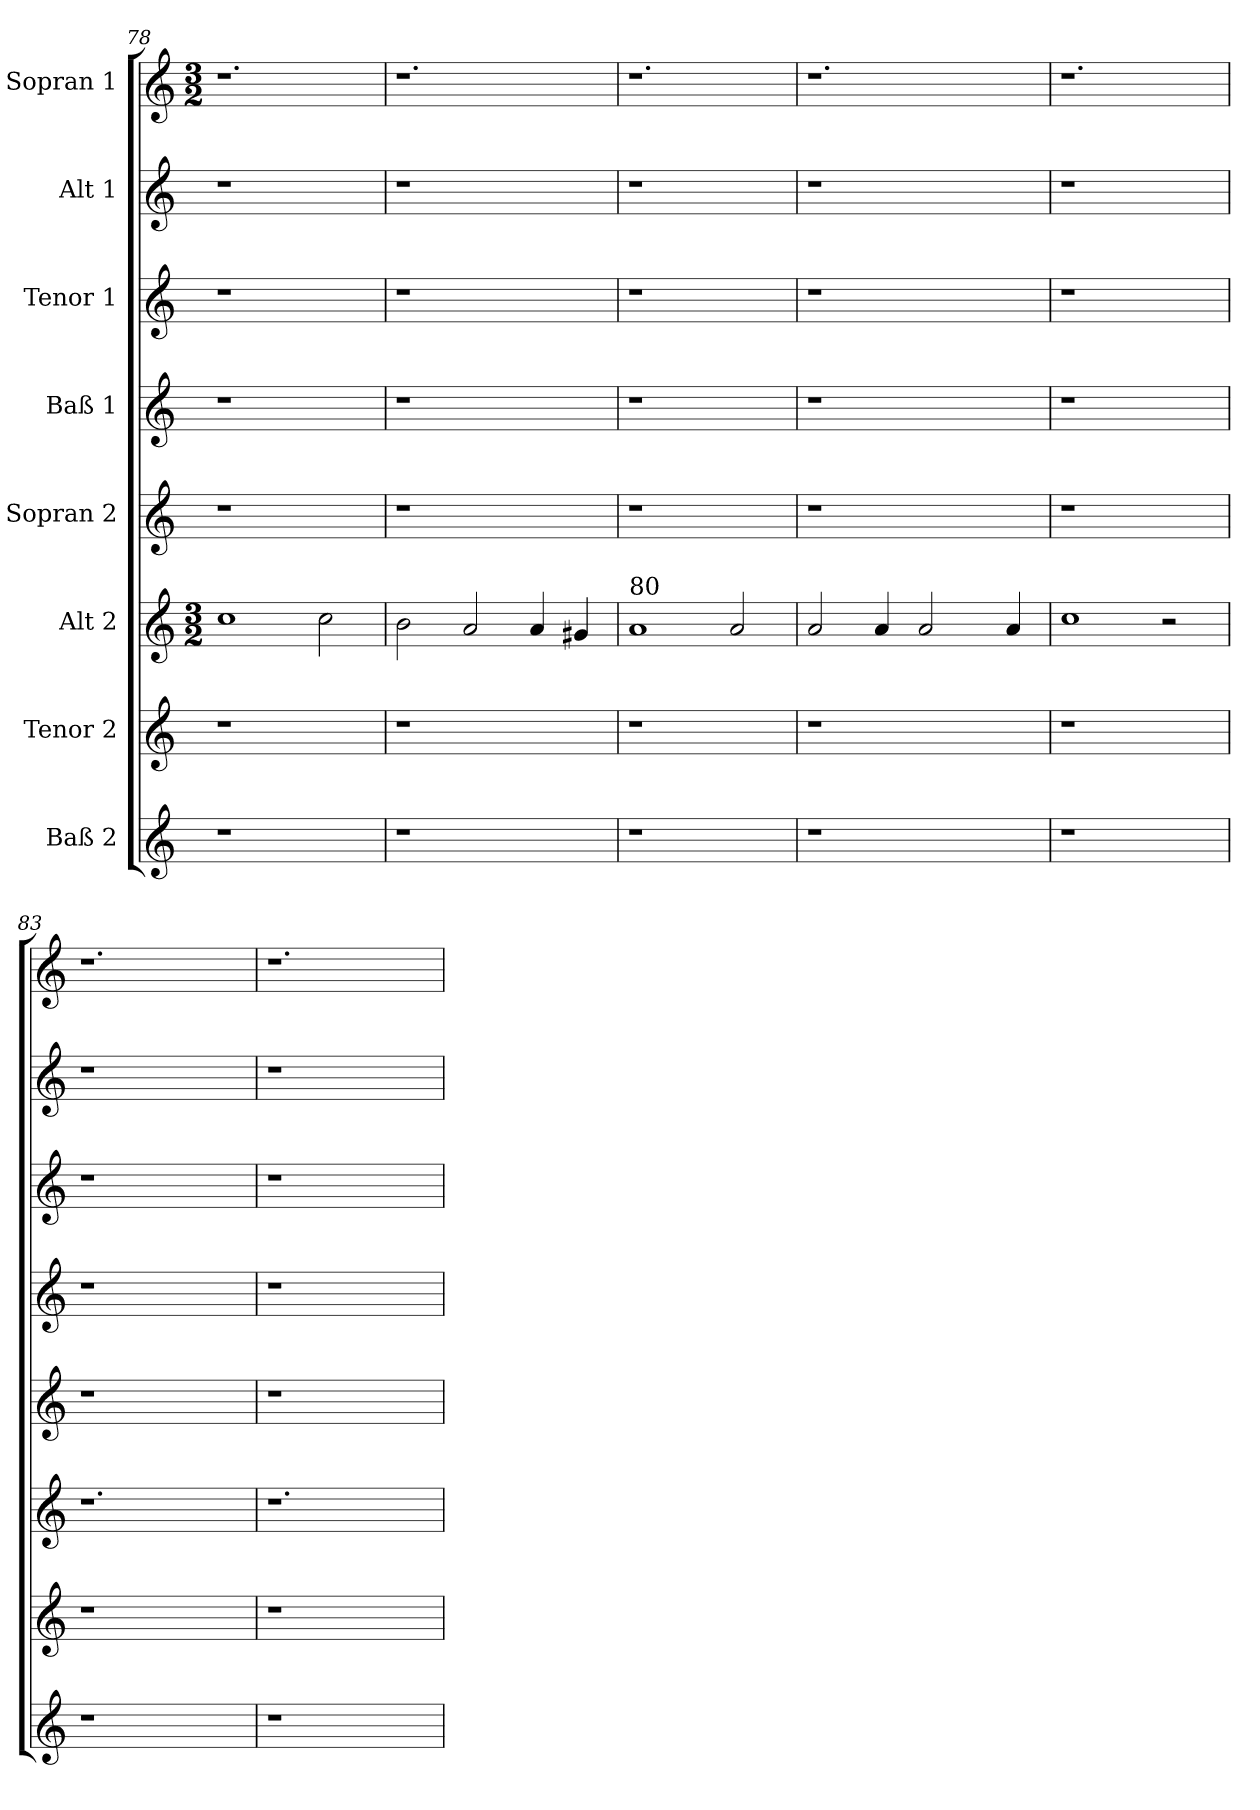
**kern	**kern	**kern	**kern	**kern	**kern	**kern	**kern
*part8	*part7	*part6	*part5	*part4	*part3	*part2	*part1
*staff8	*staff7	*staff6	*staff5	*staff4	*staff3	*staff2	*staff1
*I"Baß 2	*I"Tenor 2	*I"Alt 2	*I"Sopran 2	*I"Baß 1	*I"Tenor 1	*I"Alt 1	*I"Sopran 1
*clefG2	*clefG2	*clefG2	*clefG2	*clefG2	*clefG2	*clefG2	*clefG2
*k[]	*k[]	*k[]	*k[]	*k[]	*k[]	*k[]	*k[]
*	*	*M3/2	*	*	*	*	*M3/2
=78	=78	=78	=78	=78	=78	=78	=78
1r	1r	1cc	1r	1r	1r	1r	1.r
2ryy	2ryy	2cc\	2ryy	2ryy	2ryy	2ryy	.
=79	=79	=79	=79	=79	=79	=79	=79
1r	1r	2b\	1r	1r	1r	1r	1.r
.	.	2a/	.	.	.	.	.
2ryy	2ryy	4a/	2ryy	2ryy	2ryy	2ryy	.
.	.	4g#X/	.	.	.	.	.
=80	=80	=80	=80	=80	=80	=80	=80
!	!	!LO:TX:a:t=80	!	!	!	!	!
1r	1r	1a	1r	1r	1r	1r	1.r
2ryy	2ryy	2a/	2ryy	2ryy	2ryy	2ryy	.
=81	=81	=81	=81	=81	=81	=81	=81
1r	1r	2a/	1r	1r	1r	1r	1.r
.	.	4a/	.	.	.	.	.
.	.	2a/	.	.	.	.	.
2ryy	2ryy	.	2ryy	2ryy	2ryy	2ryy	.
.	.	4a/	.	.	.	.	.
!!LO:LB:g=z
=82	=82	=82	=82	=82	=82	=82	=82
1r	1r	1cc	1r	1r	1r	1r	1.r
2ryy	2ryy	2r	2ryy	2ryy	2ryy	2ryy	.
=83	=83	=83	=83	=83	=83	=83	=83
1r	1r	1.r	1r	1r	1r	1r	1.r
2ryy	2ryy	.	2ryy	2ryy	2ryy	2ryy	.
=84	=84	=84	=84	=84	=84	=84	=84
1r	1r	1.r	1r	1r	1r	1r	1.r
2ryy	2ryy	.	2ryy	2ryy	2ryy	2ryy	.
=	=	=	=	=	=	=	=
*-	*-	*-	*-	*-	*-	*-	*-
